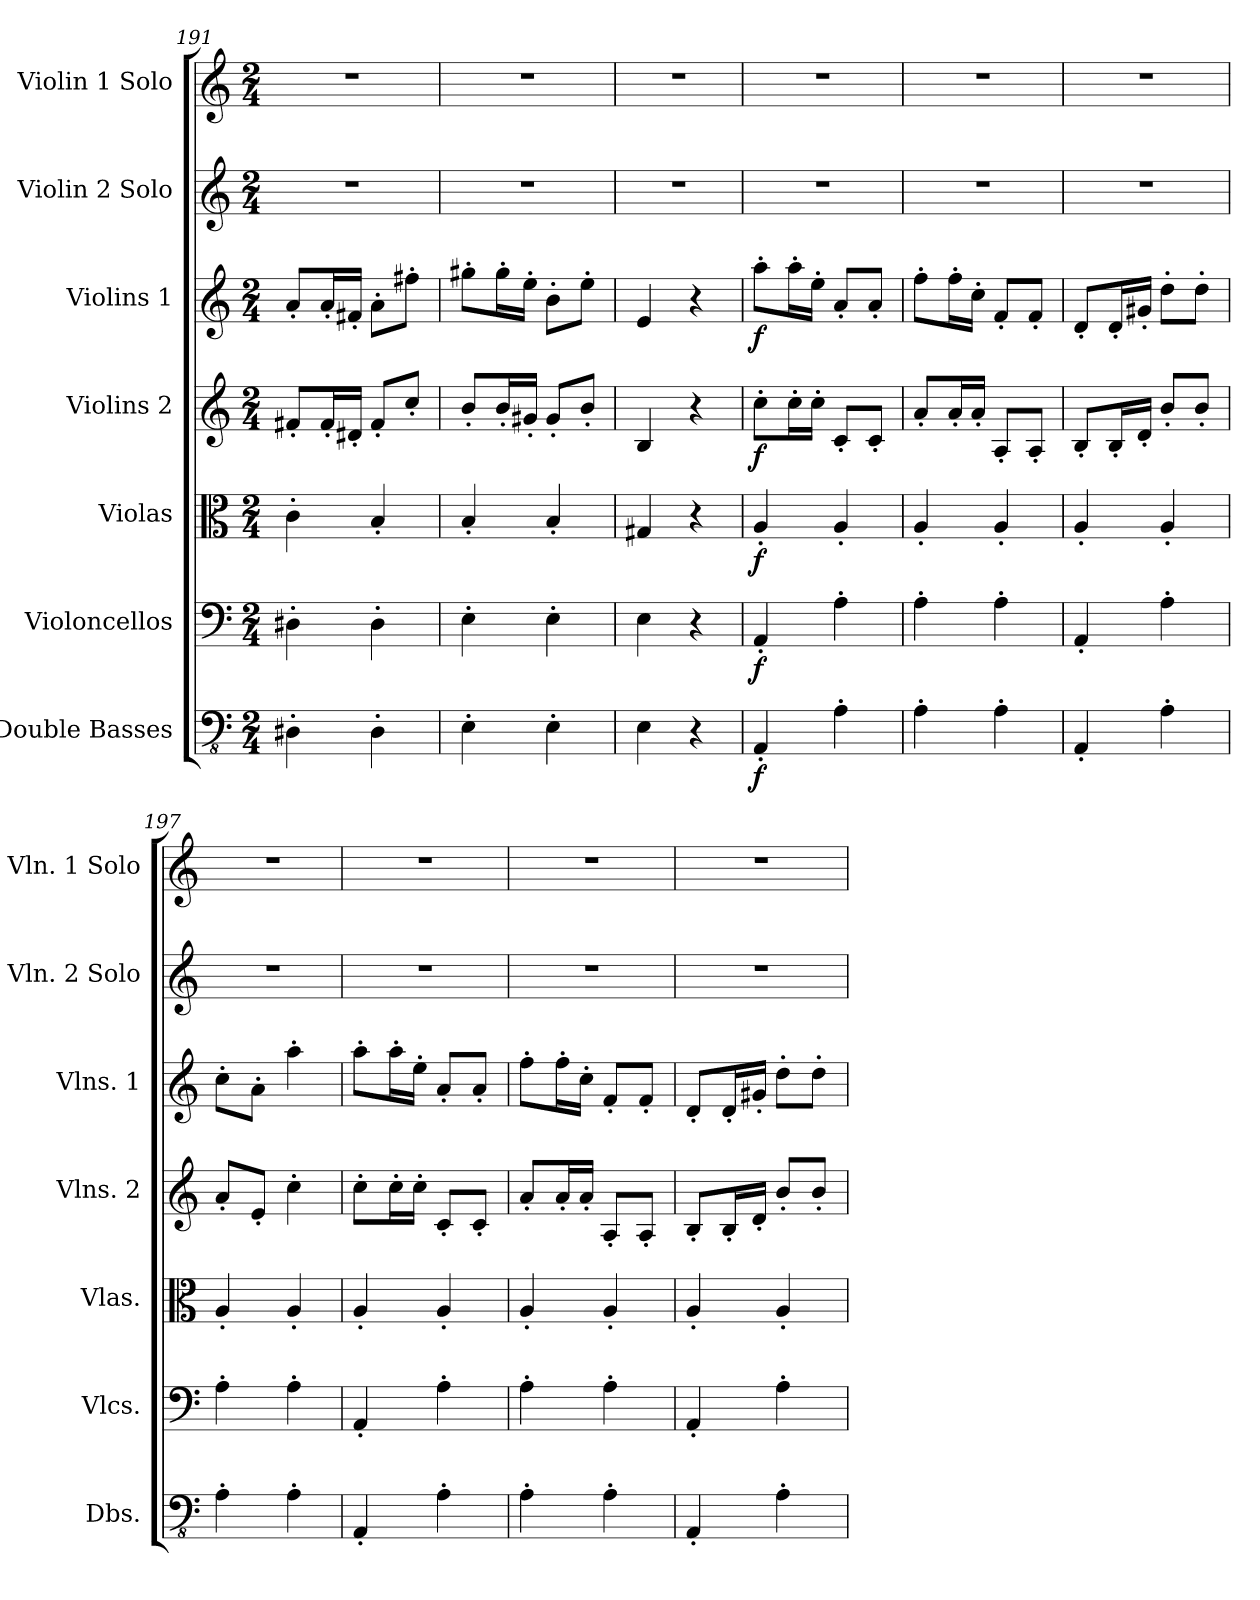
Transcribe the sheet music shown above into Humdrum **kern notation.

**kern	**dynam	**kern	**dynam	**kern	**dynam	**kern	**dynam	**kern	**dynam	**kern	**kern
*part7	*part7	*part6	*part6	*part5	*part5	*part4	*part4	*part3	*part3	*part2	*part1
*staff7	*staff7	*staff6	*staff6	*staff5	*staff5	*staff4	*staff4	*staff3	*staff3	*staff2	*staff1
*I"Double Basses	*	*I"Violoncellos	*	*I"Violas	*	*I"Violins 2	*	*I"Violins 1	*	*I"Violin 2 Solo	*I"Violin 1 Solo
*I'Dbs.	*	*I'Vlcs.	*	*I'Vlas.	*	*I'Vlns. 2	*	*I'Vlns. 1	*	*I'Vln. 2 Solo	*I'Vln. 1 Solo
*clefFv4	*	*clefF4	*	*clefC3	*	*clefG2	*	*clefG2	*	*clefG2	*clefG2
*k[]	*	*k[]	*	*k[]	*	*k[]	*	*k[]	*	*k[]	*k[]
*M2/4	*	*M2/4	*	*M2/4	*	*M2/4	*	*M2/4	*	*M2/4	*M2/4
=191	=191	=191	=191	=191	=191	=191	=191	=191	=191	=191	=191
4DD#X'\	.	4D#X'\	.	4c'\	.	8f#X'/L	.	8a'/L	.	2r	2r
.	.	.	.	.	.	16f#'/L	.	16a'/L	.	.	.
.	.	.	.	.	.	16d#X'/JJ	.	16f#X'/JJ	.	.	.
4DD#'\	.	4D#'\	.	4B'/	.	8f#'/L	.	8a'\L	.	.	.
.	.	.	.	.	.	8cc'/J	.	8ff#X'\J	.	.	.
=192	=192	=192	=192	=192	=192	=192	=192	=192	=192	=192	=192
4EE'\	.	4E'\	.	4B'/	.	8b'/L	.	8gg#X'\L	.	2r	2r
.	.	.	.	.	.	16b'/L	.	16gg#'\L	.	.	.
.	.	.	.	.	.	16g#X'/JJ	.	16ee'\JJ	.	.	.
4EE'\	.	4E'\	.	4B'/	.	8g#'/L	.	8b'\L	.	.	.
.	.	.	.	.	.	8b'/J	.	8ee'\J	.	.	.
=193	=193	=193	=193	=193	=193	=193	=193	=193	=193	=193	=193
4EE\	.	4E\	.	4G#X/	.	4B/	.	4e/	.	2r	2r
4r	.	4r	.	4r	.	4r	.	4r	.	.	.
!!LO:LB:g=z
=194	=194	=194	=194	=194	=194	=194	=194	=194	=194	=194	=194
!	!LO:DY:b	!	!LO:DY:b	!	!LO:DY:b	!	!LO:DY:b	!	!LO:DY:b	!	!
4AAA'/	f	4AA'/	f	4A'/	f	8cc'\L	f	8aa'\L	f	2r	2r
.	.	.	.	.	.	16cc'\L	.	16aa'\L	.	.	.
.	.	.	.	.	.	16cc'\JJ	.	16ee'\JJ	.	.	.
4AA'\	.	4A'\	.	4A'/	.	8c'/L	.	8a'/L	.	.	.
.	.	.	.	.	.	8c'/J	.	8a'/J	.	.	.
=195	=195	=195	=195	=195	=195	=195	=195	=195	=195	=195	=195
4AA'\	.	4A'\	.	4A'/	.	8a'/L	.	8ff'\L	.	2r	2r
.	.	.	.	.	.	16a'/L	.	16ff'\L	.	.	.
.	.	.	.	.	.	16a'/JJ	.	16cc'\JJ	.	.	.
4AA'\	.	4A'\	.	4A'/	.	8A'/L	.	8f'/L	.	.	.
.	.	.	.	.	.	8A'/J	.	8f'/J	.	.	.
=196	=196	=196	=196	=196	=196	=196	=196	=196	=196	=196	=196
4AAA'/	.	4AA'/	.	4A'/	.	8B'/L	.	8d'/L	.	2r	2r
.	.	.	.	.	.	16B'/L	.	16d'/L	.	.	.
.	.	.	.	.	.	16d'/JJ	.	16g#X'/JJ	.	.	.
4AA'\	.	4A'\	.	4A'/	.	8b'/L	.	8dd'\L	.	.	.
.	.	.	.	.	.	8b'/J	.	8dd'\J	.	.	.
=197	=197	=197	=197	=197	=197	=197	=197	=197	=197	=197	=197
4AA'\	.	4A'\	.	4A'/	.	8a'/L	.	8cc'\L	.	2r	2r
.	.	.	.	.	.	8e'/J	.	8a'\J	.	.	.
4AA'\	.	4A'\	.	4A'/	.	4cc'\	.	4aa'\	.	.	.
=198	=198	=198	=198	=198	=198	=198	=198	=198	=198	=198	=198
4AAA'/	.	4AA'/	.	4A'/	.	8cc'\L	.	8aa'\L	.	2r	2r
.	.	.	.	.	.	16cc'\L	.	16aa'\L	.	.	.
.	.	.	.	.	.	16cc'\JJ	.	16ee'\JJ	.	.	.
4AA'\	.	4A'\	.	4A'/	.	8c'/L	.	8a'/L	.	.	.
.	.	.	.	.	.	8c'/J	.	8a'/J	.	.	.
=199	=199	=199	=199	=199	=199	=199	=199	=199	=199	=199	=199
4AA'\	.	4A'\	.	4A'/	.	8a'/L	.	8ff'\L	.	2r	2r
.	.	.	.	.	.	16a'/L	.	16ff'\L	.	.	.
.	.	.	.	.	.	16a'/JJ	.	16cc'\JJ	.	.	.
4AA'\	.	4A'\	.	4A'/	.	8A'/L	.	8f'/L	.	.	.
.	.	.	.	.	.	8A'/J	.	8f'/J	.	.	.
=200	=200	=200	=200	=200	=200	=200	=200	=200	=200	=200	=200
4AAA'/	.	4AA'/	.	4A'/	.	8B'/L	.	8d'/L	.	2r	2r
.	.	.	.	.	.	16B'/L	.	16d'/L	.	.	.
.	.	.	.	.	.	16d'/JJ	.	16g#X'/JJ	.	.	.
4AA'\	.	4A'\	.	4A'/	.	8b'/L	.	8dd'\L	.	.	.
.	.	.	.	.	.	8b'/J	.	8dd'\J	.	.	.
=	=	=	=	=	=	=	=	=	=	=	=
*-	*-	*-	*-	*-	*-	*-	*-	*-	*-	*-	*-
